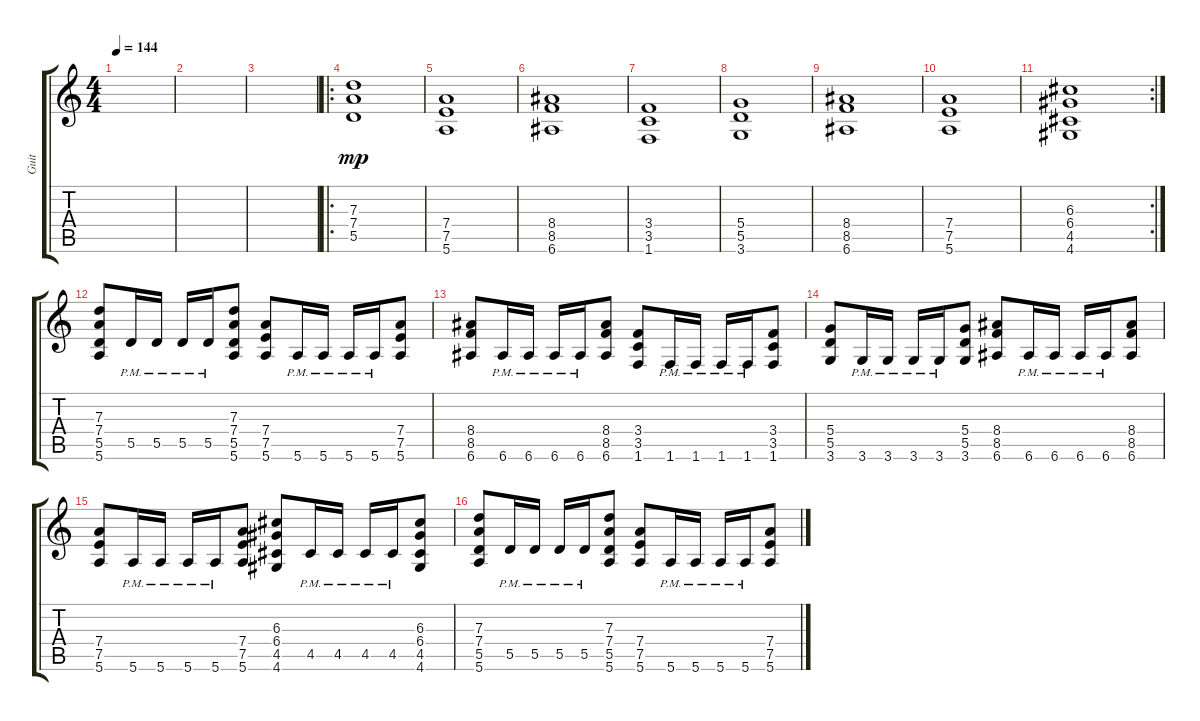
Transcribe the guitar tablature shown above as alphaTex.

\track ("Guit" "Guit") {instrument distortionguitar}
\staff {score tabs}
\tuning (E4 B3 G3 D3 A2 E2) {hide}
\ts (4 4)
\tempo 144
\clef g2
\ks c
|
|
|
\ro
(7.3 7.4 5.5).1{dy mp} |
(7.4 7.5 5.6).1 |
(8.4 8.5 6.6).1 |
(3.4 3.5 1.6).1 |
(5.4 5.5 3.6).1 |
(8.4 8.5 6.6).1 |
(7.4 7.5 5.6).1 |
\rc 2
(6.3 6.4 4.5 4.6).1 |
(7.3 7.4 5.5 5.6).8 5.5{pm}.16 5.5{pm}.16 5.5{pm}.16 5.5{pm}.16 (7.3 7.4 5.5 5.6).8 (7.4 7.5 5.6).8 5.6{pm}.16 5.6{pm}.16 5.6{pm}.16 5.6{pm}.16 (7.4 7.5 5.6).8 |
(8.4 8.5 6.6).8 6.6{pm}.16 6.6{pm}.16 6.6{pm}.16 6.6{pm}.16 (8.4 8.5 6.6).8 (3.4 3.5 1.6).8 1.6{pm}.16 1.6{pm}.16 1.6{pm}.16 1.6{pm}.16 (3.4 3.5 1.6).8 |
(5.4 5.5 3.6).8 3.6{pm}.16 3.6{pm}.16 3.6{pm}.16 3.6{pm}.16 (5.4 5.5 3.6).8 (8.4 8.5 6.6).8 6.6{pm}.16 6.6{pm}.16 6.6{pm}.16 6.6{pm}.16 (8.4 8.5 6.6).8 |
(7.4 7.5 5.6).8 5.6{pm}.16 5.6{pm}.16 5.6{pm}.16 5.6{pm}.16 (7.4 7.5 5.6).8 (6.3 6.4 4.5 4.6).8 4.5{pm}.16 4.5{pm}.16 4.5{pm}.16 4.5{pm}.16 (6.3 6.4 4.5 4.6).8 |
(7.3 7.4 5.5 5.6).8 5.5{pm}.16 5.5{pm}.16 5.5{pm}.16 5.5{pm}.16 (7.3 7.4 5.5 5.6).8 (7.4 7.5 5.6).8 5.6{pm}.16 5.6{pm}.16 5.6{pm}.16 5.6{pm}.16 (7.4 7.5 5.6).8
